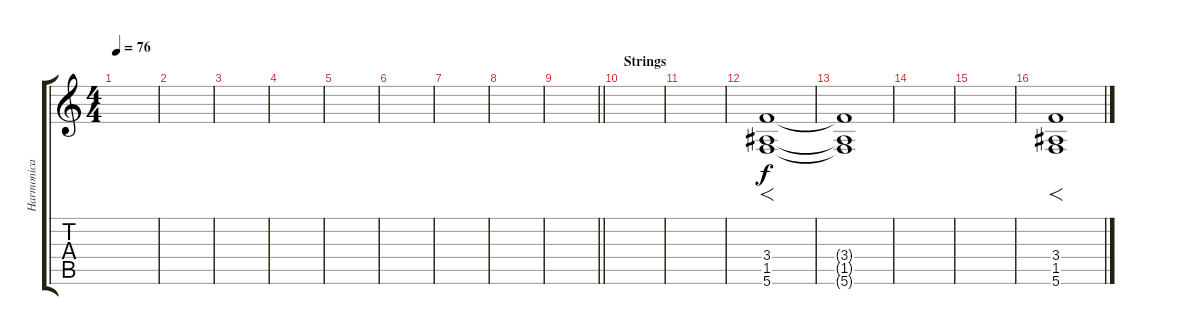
\track ("Harmonica" "Harmonica") {instrument slapbass2}
\staff {score tabs}
\tuning (E4 B3 G3 D3 A2 C2) {hide}
\ts (4 4)
\tempo 76
\clef g2
\ks c
|
|
|
|
|
|
|
|
\barLineRight lightlight
|
\section ("" "Strings")
|
|
(3.4 1.5 5.6).1{f} |
(3.4{t} 1.5{t} 5.6{t}).1 |
|
|
(3.4 1.5 5.6).1{f}
